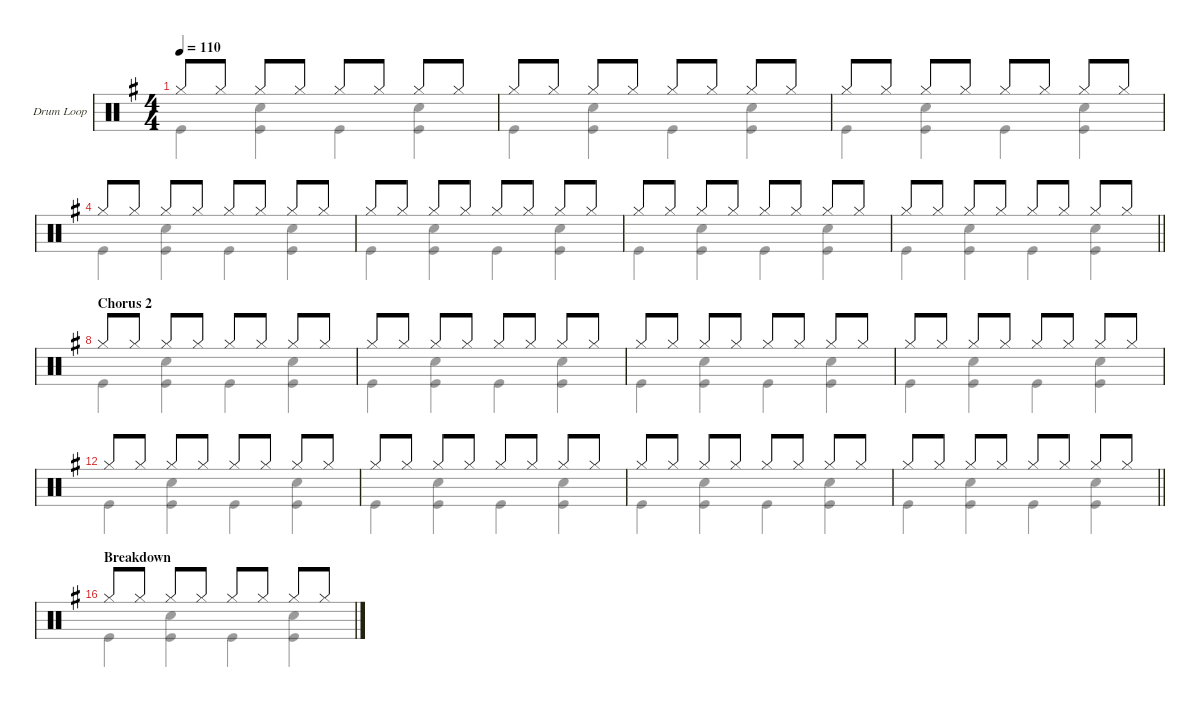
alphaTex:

\defaultSystemsLayout 4
\hideDynamics
\bracketExtendMode groupsimilarinstruments
\useSystemSignSeparator
\multiBarRest
\multiTrackTrackNamePolicy allsystems
\firstSystemTrackNameMode fullname
\firstSystemTrackNameOrientation horizontal
\otherSystemsTrackNameOrientation horizontal
\defaultBarNumberDisplay FirstOfSystem
\track ("Drum Loop" "Dr.") {multiBarRest instrument percussion}
\staff {score}
\articulation defaults
\voice
\ts (4 4)
\tempo 110
\clef neutral
\ks g "Hi-Hat (closed)".8{dy p} "Hi-Hat (closed)".8 "Hi-Hat (closed)".8 "Hi-Hat (closed)".8 "Hi-Hat (closed)".8 "Hi-Hat (closed)".8 "Hi-Hat (closed)".8 "Hi-Hat (closed)".8
|
"Hi-Hat (closed)".8 "Hi-Hat (closed)".8 "Hi-Hat (closed)".8 "Hi-Hat (closed)".8 "Hi-Hat (closed)".8 "Hi-Hat (closed)".8 "Hi-Hat (closed)".8 "Hi-Hat (closed)".8 |
"Hi-Hat (closed)".8 "Hi-Hat (closed)".8 "Hi-Hat (closed)".8 "Hi-Hat (closed)".8 "Hi-Hat (closed)".8 "Hi-Hat (closed)".8 "Hi-Hat (closed)".8 "Hi-Hat (closed)".8 |
"Hi-Hat (closed)".8 "Hi-Hat (closed)".8 "Hi-Hat (closed)".8 "Hi-Hat (closed)".8 "Hi-Hat (closed)".8 "Hi-Hat (closed)".8 "Hi-Hat (closed)".8 "Hi-Hat (closed)".8 |
"Hi-Hat (closed)".8 "Hi-Hat (closed)".8 "Hi-Hat (closed)".8 "Hi-Hat (closed)".8 "Hi-Hat (closed)".8 "Hi-Hat (closed)".8 "Hi-Hat (closed)".8 "Hi-Hat (closed)".8 |
"Hi-Hat (closed)".8 "Hi-Hat (closed)".8 "Hi-Hat (closed)".8 "Hi-Hat (closed)".8 "Hi-Hat (closed)".8 "Hi-Hat (closed)".8 "Hi-Hat (closed)".8 "Hi-Hat (closed)".8 |
\barLineRight lightlight "Hi-Hat (closed)".8 "Hi-Hat (closed)".8 "Hi-Hat (closed)".8 "Hi-Hat (closed)".8 "Hi-Hat (closed)".8 "Hi-Hat (closed)".8 "Hi-Hat (closed)".8 "Hi-Hat (closed)".8
|
\section ("" "Chorus 2")
"Hi-Hat (closed)".8 "Hi-Hat (closed)".8 "Hi-Hat (closed)".8 "Hi-Hat (closed)".8 "Hi-Hat (closed)".8 "Hi-Hat (closed)".8 "Hi-Hat (closed)".8 "Hi-Hat (closed)".8 |
"Hi-Hat (closed)".8 "Hi-Hat (closed)".8 "Hi-Hat (closed)".8 "Hi-Hat (closed)".8 "Hi-Hat (closed)".8 "Hi-Hat (closed)".8 "Hi-Hat (closed)".8 "Hi-Hat (closed)".8 |
"Hi-Hat (closed)".8 "Hi-Hat (closed)".8 "Hi-Hat (closed)".8 "Hi-Hat (closed)".8 "Hi-Hat (closed)".8 "Hi-Hat (closed)".8 "Hi-Hat (closed)".8 "Hi-Hat (closed)".8 |
"Hi-Hat (closed)".8 "Hi-Hat (closed)".8 "Hi-Hat (closed)".8 "Hi-Hat (closed)".8 "Hi-Hat (closed)".8 "Hi-Hat (closed)".8 "Hi-Hat (closed)".8 "Hi-Hat (closed)".8 |
"Hi-Hat (closed)".8 "Hi-Hat (closed)".8 "Hi-Hat (closed)".8 "Hi-Hat (closed)".8 "Hi-Hat (closed)".8 "Hi-Hat (closed)".8 "Hi-Hat (closed)".8 "Hi-Hat (closed)".8 |
"Hi-Hat (closed)".8 "Hi-Hat (closed)".8 "Hi-Hat (closed)".8 "Hi-Hat (closed)".8 "Hi-Hat (closed)".8 "Hi-Hat (closed)".8 "Hi-Hat (closed)".8 "Hi-Hat (closed)".8 |
"Hi-Hat (closed)".8 "Hi-Hat (closed)".8 "Hi-Hat (closed)".8 "Hi-Hat (closed)".8 "Hi-Hat (closed)".8 "Hi-Hat (closed)".8 "Hi-Hat (closed)".8 "Hi-Hat (closed)".8 |
\barLineRight lightlight "Hi-Hat (closed)".8 "Hi-Hat (closed)".8 "Hi-Hat (closed)".8 "Hi-Hat (closed)".8 "Hi-Hat (closed)".8 "Hi-Hat (closed)".8 "Hi-Hat (closed)".8 "Hi-Hat (closed)".8
|
\section ("" "Breakdown")
"Hi-Hat (closed)".8 "Hi-Hat (closed)".8 "Hi-Hat (closed)".8 "Hi-Hat (closed)".8 "Hi-Hat (closed)".8 "Hi-Hat (closed)".8 "Hi-Hat (closed)".8 "Hi-Hat (closed)".8
\voice
\clef neutral
\ottava regular
\simile none
\ks g "Kick (hit)".4{dy mf}
("Kick (hit)" "Snare (hit) 2").4 "Kick (hit)".4 ("Kick (hit)" "Snare (hit) 2").4 |
"Kick (hit)".4 ("Kick (hit)" "Snare (hit) 2").4 "Kick (hit)".4 ("Kick (hit)" "Snare (hit) 2").4 |
"Kick (hit)".4 ("Kick (hit)" "Snare (hit) 2").4 "Kick (hit)".4 ("Kick (hit)" "Snare (hit) 2").4 |
"Kick (hit)".4 ("Kick (hit)" "Snare (hit) 2").4 "Kick (hit)".4 ("Kick (hit)" "Snare (hit) 2").4 |
"Kick (hit)".4 ("Kick (hit)" "Snare (hit) 2").4 "Kick (hit)".4 ("Kick (hit)" "Snare (hit) 2").4 |
"Kick (hit)".4 ("Kick (hit)" "Snare (hit) 2").4 "Kick (hit)".4 ("Kick (hit)" "Snare (hit) 2").4 |
\barLineRight lightlight "Kick (hit)".4
("Kick (hit)" "Snare (hit) 2").4 "Kick (hit)".4 ("Kick (hit)" "Snare (hit) 2").4 |
"Kick (hit)".4 ("Kick (hit)" "Snare (hit) 2").4 "Kick (hit)".4 ("Kick (hit)" "Snare (hit) 2").4 |
"Kick (hit)".4 ("Kick (hit)" "Snare (hit) 2").4 "Kick (hit)".4 ("Kick (hit)" "Snare (hit) 2").4 |
"Kick (hit)".4 ("Kick (hit)" "Snare (hit) 2").4 "Kick (hit)".4 ("Kick (hit)" "Snare (hit) 2").4 |
"Kick (hit)".4 ("Kick (hit)" "Snare (hit) 2").4 "Kick (hit)".4 ("Kick (hit)" "Snare (hit) 2").4 |
"Kick (hit)".4 ("Kick (hit)" "Snare (hit) 2").4 "Kick (hit)".4 ("Kick (hit)" "Snare (hit) 2").4 |
"Kick (hit)".4 ("Kick (hit)" "Snare (hit) 2").4 "Kick (hit)".4 ("Kick (hit)" "Snare (hit) 2").4 |
"Kick (hit)".4 ("Kick (hit)" "Snare (hit) 2").4 "Kick (hit)".4 ("Kick (hit)" "Snare (hit) 2").4 |
\barLineRight lightlight "Kick (hit)".4
("Kick (hit)" "Snare (hit) 2").4 "Kick (hit)".4 ("Kick (hit)" "Snare (hit) 2").4 |
"Kick (hit)".4 ("Kick (hit)" "Snare (hit) 2").4 "Kick (hit)".4 ("Kick (hit)" "Snare (hit) 2").4
